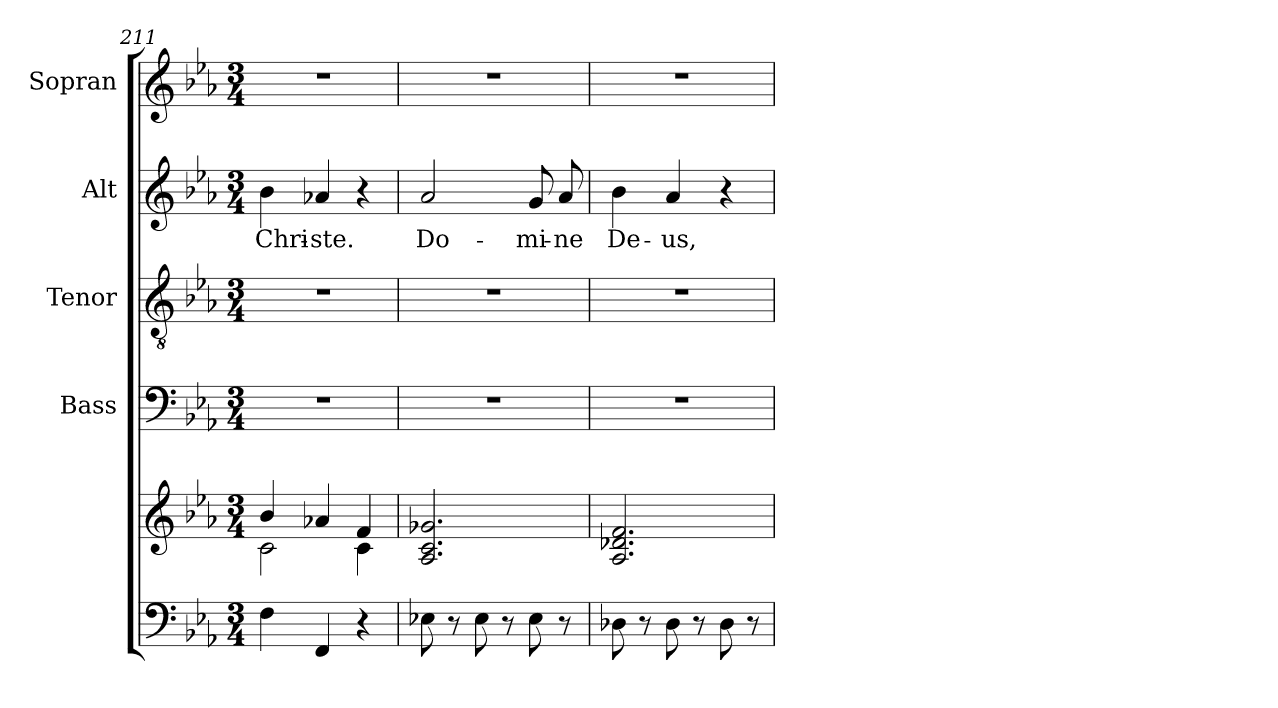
**kern	**kern	**kern	**kern	**kern	**text	**kern
*part5	*part5	*part4	*part3	*part2	*part2	*part1
*staff6	*staff5	*staff4	*staff3	*staff2	*staff2	*staff1
*	*	*I"Bass	*I"Tenor	*I"Alt	*	*I"Sopran
*	*	*I'B.	*I'T.	*I'A.	*	*I'S.
!!LO:LB:g=z
*clefF4	*clefG2	*clefF4	*clefGv2	*clefG2	*	*clefG2
*k[b-e-a-]	*k[b-e-a-]	*k[b-e-a-]	*k[b-e-a-]	*k[b-e-a-]	*	*k[b-e-a-]
*E-:	*E-:	*E-:	*E-:	*E-:	*	*E-:
*M3/4	*M3/4	*M3/4	*M3/4	*M3/4	*	*M3/4
=211	=211	=211	=211	=211	=211	=211
*	*^	*	*	*	*	*
!	!	!	!	!	!	!LO:LY:b	!
4F\	4b-/	2c\	2.r	2.r	4b-\	Chri-	2.r
!	!	!	!	!	!	!LO:LY:b	!
4FF/	4a-X/	.	.	.	4a-X/	-ste.	.
4r	4f/	4c\	.	.	4r	.	.
=212	=212	=212	=212	=212	=212	=212	=212
!	!	!	!	!	!	!LO:LY:b	!
*	*v	*v	*	*	*	*	*
8E-X\	2.A-/ 2.c/ 2.g-X/	2.r	2.r	2a-/	Do-	2.r
8r	.	.	.	.	.	.
8E-\	.	.	.	.	.	.
8r	.	.	.	.	.	.
!	!	!	!	!	!LO:LY:b	!
8E-\	.	.	.	8g/	-mi-	.
!	!	!	!	!	!LO:LY:b	!
8r	.	.	.	8a-/	-ne	.
=213	=213	=213	=213	=213	=213	=213
!	!	!	!	!	!LO:LY:b	!
8D-X\	2.A-/ 2.d-X/ 2.f/	2.r	2.r	4b-\	De-	2.r
8r	.	.	.	.	.	.
!	!	!	!	!	!LO:LY:b	!
8D-\	.	.	.	4a-/	-us,	.
8r	.	.	.	.	.	.
8D-\	.	.	.	4r	.	.
8r	.	.	.	.	.	.
=	=	=	=	=	=	=
*-	*-	*-	*-	*-	*-	*-
